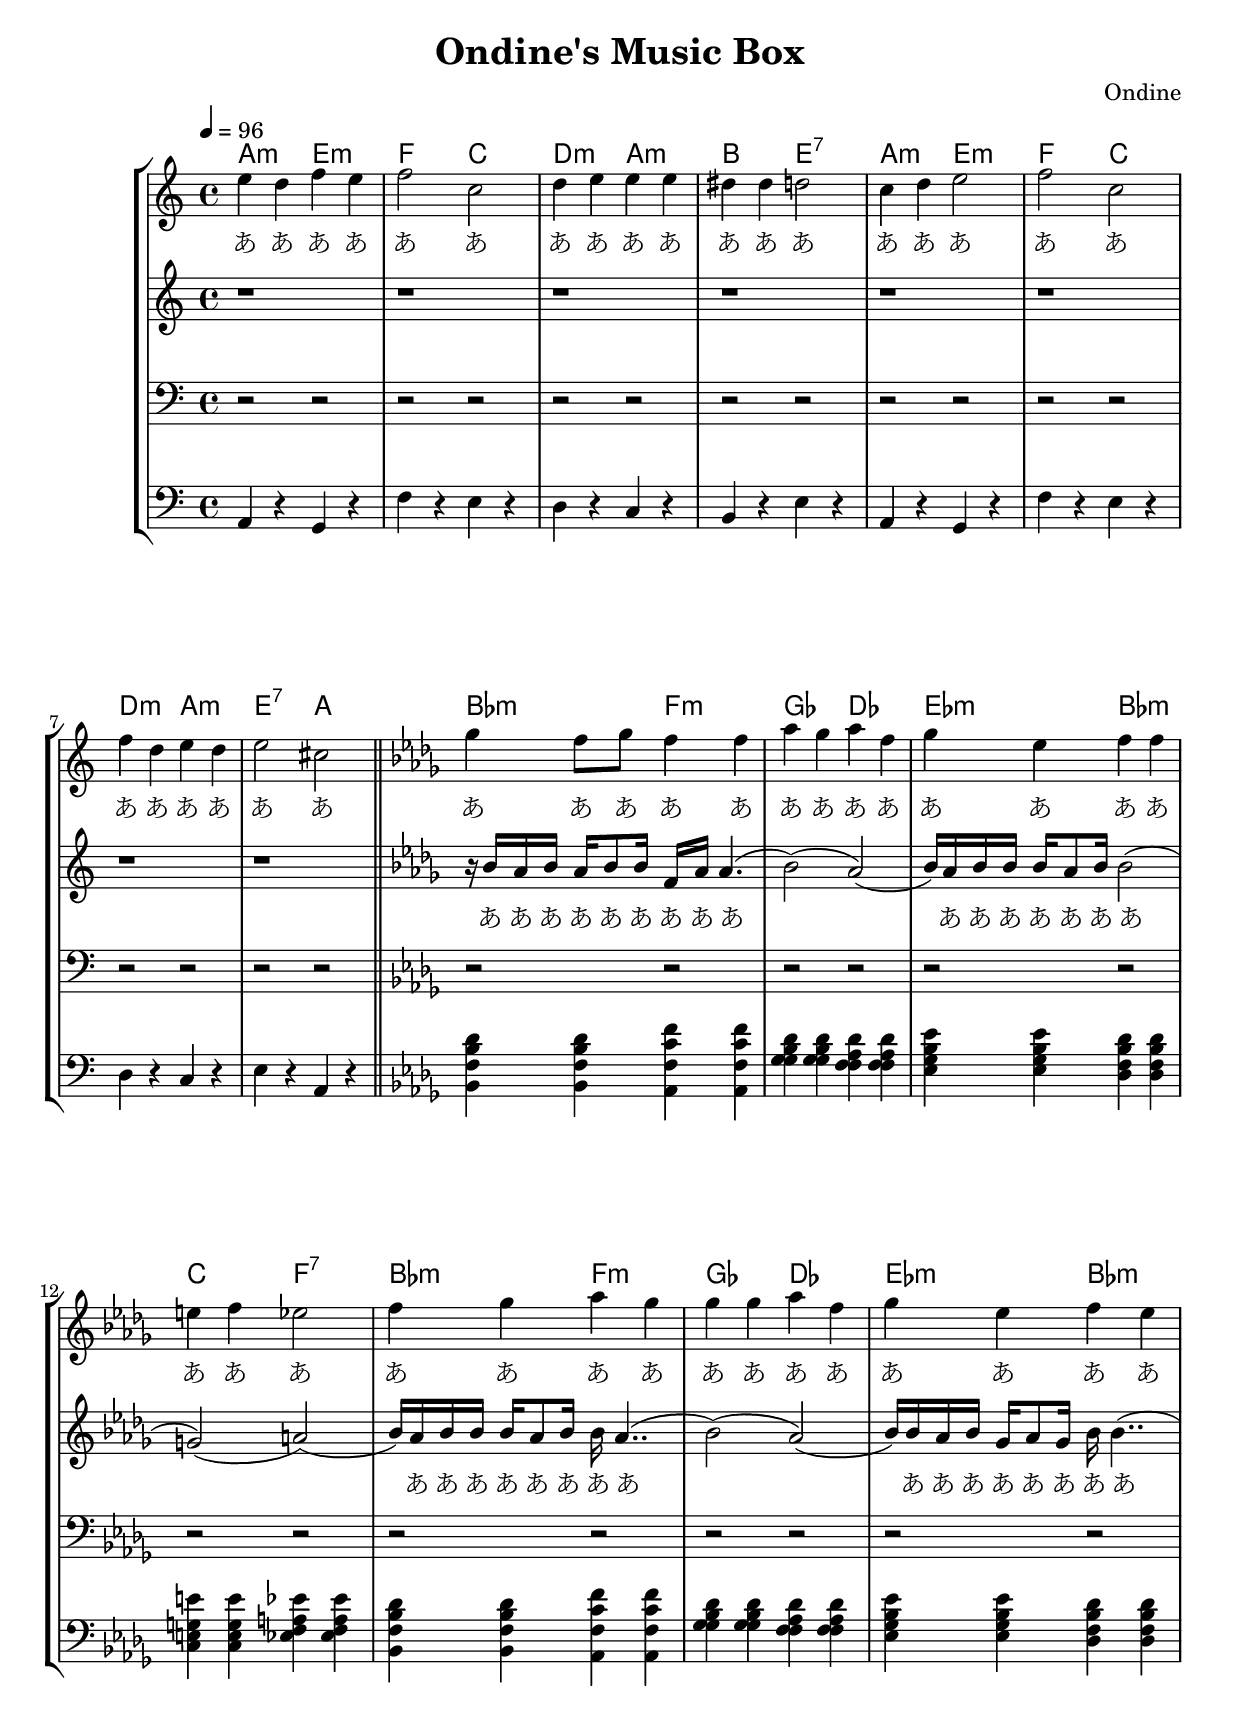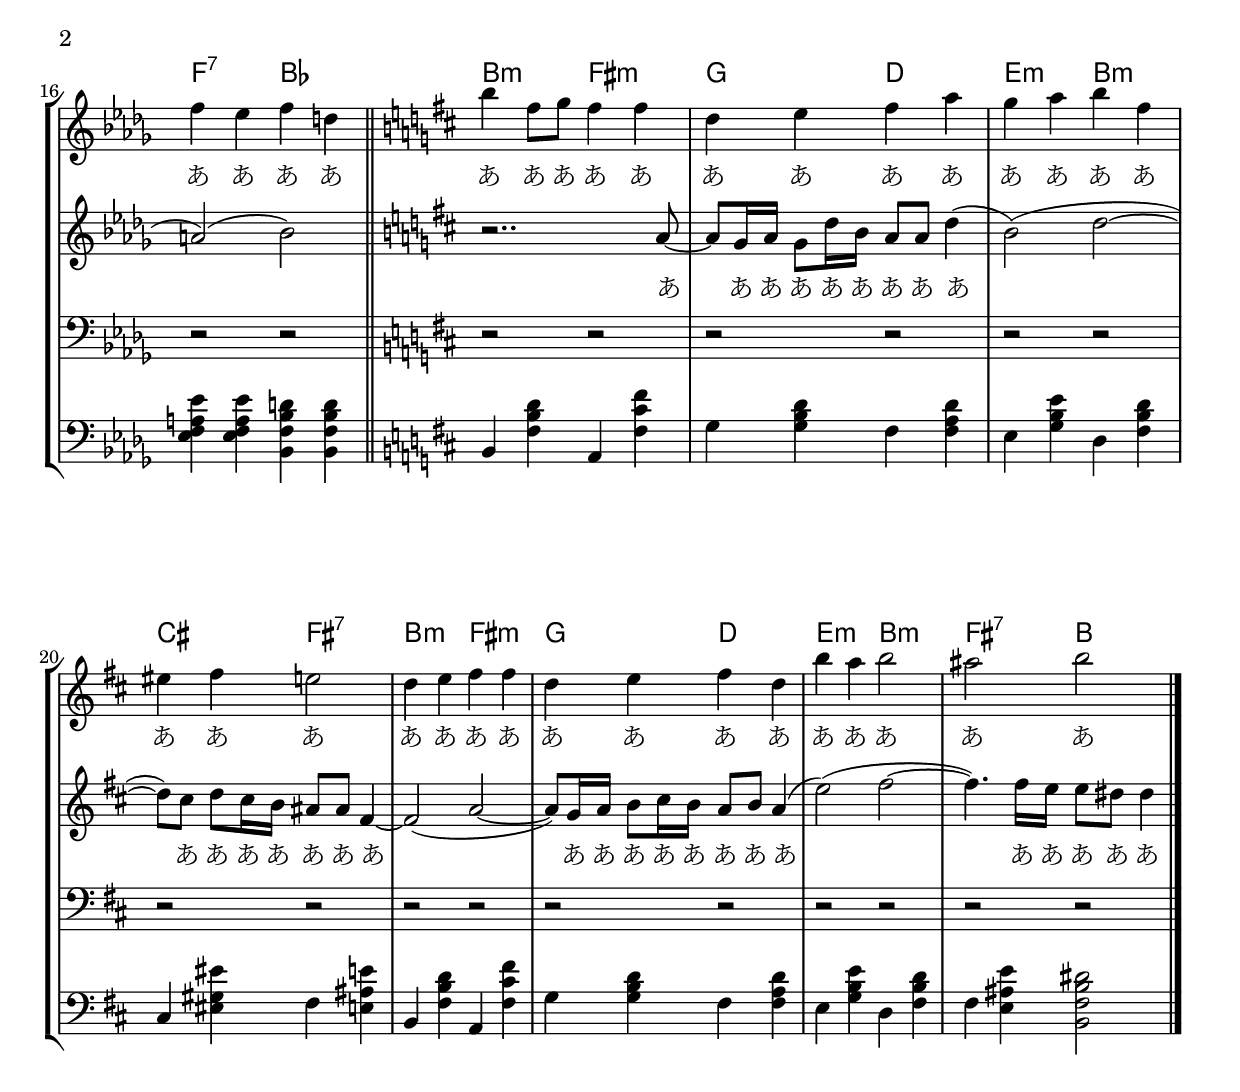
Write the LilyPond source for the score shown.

\version "2.12.1"

\header {
	title = \markup {"Ondine's Music Box"}
	composer = \markup \center-column {Ondine}
}

harmony = \chordmode {
	a2:m e:m f c d:m a:m b e:7 a:m e:m f c d:m a:m e:7 a 

	bes:m f:m ges des es:m bes:m c f:7 bes:m f:m ges des es:m bes:m f:7 bes 

	b:m fis:m g d e:m b:m cis fis:7 b:m fis:m g d e:m b:m fis:7 b 
}

melody = {
	\set Staff.midiInstrument = #"Music box"
		\key c \major
	\tempo 4 = 96
e''4  d''4  f''4  e''4 
	f''2  c''2 
	d''4  e''4  e''4  e''4 
	dis''4  dis''4  d''2 
	c''4  d''4  e''2 
	f''2  c''2 
	f''4  d''4  e''4  d''4 
	e''2  cis''2
	\set Staff.midiInstrument = #"Music box"
		\key des \major
ges''4  f''8  ges''8  f''4  f''4 
	as''4  ges''4  as''4  f''4 
	ges''4  es''4  f''4  f''4 
	e''4  f''4  es''2 
	f''4  ges''4  as''4  ges''4 
	ges''4  ges''4  as''4  f''4 
	ges''4  es''4  f''4  es''4 
	f''4  es''4  f''4  d''4
	\set Staff.midiInstrument = #"Music box"
		\key d \major
b''4  fis''8  g''8  fis''4  fis''4 
	d''4  e''4  fis''4  a''4 
	g''4  a''4  b''4  fis''4 
	eis''4  fis''4  e''2 
	d''4  e''4  fis''4  fis''4 
	d''4  e''4  fis''4  d''4 
	b''4  a''4  b''2 
	ais''2  b''2
	\bar "|."
}

words = \lyricmode {
	あ  あ  あ  あ  あ  あ  あ  あ  あ  あ  あ  あ  あ  あ  あ  あ  あ  あ  あ  あ  あ  あ  あ  あ  
	あ  あ  あ  あ  あ  あ  あ  あ  あ  あ  あ  あ  あ  あ  あ  あ  あ  あ  あ  あ  あ  あ  あ  あ  あ  あ  あ  あ  あ  あ  あ  あ  
	あ  あ  あ  あ  あ  あ  あ  あ  あ  あ  あ  あ  あ  あ  あ  あ  あ  あ  あ  あ  あ  あ  あ  あ  あ  あ  あ  あ  あ  
}

secondmelody = {
	\key c \major
	\tempo 4 = 96
	r1 | r1 | r1 | r1 | r1 | r1 | r1 | r1   
	\set Staff.midiInstrument = #"Music box"
		\key des \major
r16 bes'16  as'16  bes'16  as'16  bes'8  bes'16  f'16  as'16  as'4. 
	(bes'2)  (as'2) 
	(bes'16)  as'16  bes'16  bes'16  bes'16  as'8  bes'16  bes'2 
	(g'2)  (a'2) 
	(bes'16)  as'16  bes'16  bes'16  bes'16  as'8  bes'16  bes'16  as'4.. 
	(bes'2)  (as'2) 
	(bes'16)  bes'16  as'16  bes'16  ges'16  as'8  ges'16  bes'16  bes'4.. 
	(a'2)  (bes'2)
	\set Staff.midiInstrument = #"Music box"
		\key d \major
r2.. a'8~ 
	a'8  g'16  a'16  g'8  d''16  b'16  a'8  a'8  d''4 
	(b'2)  (d''2~ 
	d''8)  cis''8  d''8  cis''16  b'16  ais'8  ais'8  fis'4~ 
	fis'2  (a'2~ 
	a'8)  g'16  a'16  b'8  cis''16  b'16  a'8  b'8  a'4 
	(e''2)  (fis''2~ 
	fis''4.)  fis''16  e''16  e''8  dis''8  dis''4
	\bar "|."
}

secondwords = \lyricmode {
	
	あ  あ  あ  あ  あ  あ  あ  あ  あ  あ  あ  あ  あ  あ  あ  あ  あ  あ  あ  あ  あ  あ  あ  あ  あ  あ  あ  あ  あ  あ  あ  あ  
	あ  あ  あ  あ  あ  あ  あ  あ  あ  あ  あ  あ  あ  あ  あ  あ  あ  あ  あ  あ  あ  あ  あ  あ  あ  あ  あ  あ  あ  
}

tempochange = {
	\tempo 4 = 96
	r1 | r1 | r1 | r1 | r1 | r1 | r1 | r1 \bar "||"
	\tempo 4 = 96
	r1 | r1 | r1 | r1 | r1 | r1 | r1 | r1 \bar "||"
	\tempo 4 = 96
	r1 | r1 | r1 | r1 | r1 | r1 | r1 | r1 \bar "|."
}

mainacc = {
	\clef bass
	\set Staff.midiInstrument = #"Acoustic grand"
	\key c \major
	\tempo 4 = 96
	r2
	r2
	r2
	r2
	r2
	r2
	r2
	r2
	r2
	r2
	r2
	r2
	r2
	r2
	r2
	r2
	\bar "||"

	\set Staff.midiInstrument = #"Acoustic grand"
	\key des \major
	r2
	r2
	r2
	r2
	r2
	r2
	r2
	r2
	r2
	r2
	r2
	r2
	r2
	r2
	r2
	r2
	\bar "||"

	\set Staff.midiInstrument = #"Acoustic grand"
	\key d \major
	r2
	r2
	r2
	r2
	r2
	r2
	r2
	r2
	r2
	r2
	r2
	r2
	r2
	r2
	r2
	r2
	\bar "|."
}

subacc = {
	\clef bass
	\set Staff.midiInstrument = #"Music box"
	\key c \major
	\tempo 4 = 96
	a,4 r4
	g,4 r4
	f4 r4
	e4 r4
	d4 r4
	c4 r4
	b,4 r4
	e4 r4
	a,4 r4
	g,4 r4
	f4 r4
	e4 r4
	d4 r4
	c4 r4
	e4 r4
	a,4 r4
	\bar "||"

	\set Staff.midiInstrument = #"Music box"
	\key des \major
	<bes, f bes des'>4 <bes, f bes des'>4
	<as, f c' f'>4 <as, f c' f'>4
	<ges ges bes des'>4 <ges ges bes des'>4
	<f f as des'>4 <f f as des'>4
	<es ges bes es'>4 <es ges bes es'>4
	<des f bes des'>4 <des f bes des'>4
	<c e g e'>4 <c e g e'>4
	<f es a es'>4 <f es a es'>4
	<bes, f bes des'>4 <bes, f bes des'>4
	<as, f c' f'>4 <as, f c' f'>4
	<ges ges bes des'>4 <ges ges bes des'>4
	<f f as des'>4 <f f as des'>4
	<es ges bes es'>4 <es ges bes es'>4
	<des f bes des'>4 <des f bes des'>4
	<f es a es'>4 <f es a es'>4
	<bes, f bes d'>4 <bes, f bes d'>4
	\bar "||"

	\set Staff.midiInstrument = #"Music box"
	\key d \major
	b,4 <fis b d'>4
	a,4 <fis cis' fis'>4
	g4 <g b d'>4
	fis4 <fis a d'>4
	e4 <g b e'>4
	d4 <fis b d'>4
	cis4 <eis gis eis'>4
	fis4 <e ais e'>4
	b,4 <fis b d'>4
	a,4 <fis cis' fis'>4
	g4 <g b d'>4
	fis4 <fis a d'>4
	e4 <g b e'>4
	d4 <fis b d'>4
	fis4 <e ais e'>4
	<b, fis b dis'>2
	\bar "|."
}

percA = {
	\drummode {
	r1 |r1 |r1 |r1 |r1 |r1 |r1 |r1 \bar "||"
	r1 |r1 |r1 |r1 |r1 |r1 |r1 |r1 \bar "||"
	r1 |r1 |r1 |r1 |r1 |r1 |r1 |r1 \bar "|."
	}
}

percB = {
	\drummode {
	r1 |r1 |r1 |r1 |r1 |r1 |r1 |r1 \bar "||"
	r1 |r1 |r1 |r1 |r1 |r1 |r1 |r1 \bar "||"
	r1 |r1 |r1 |r1 |r1 |r1 |r1 |r1 \bar "|."
	}
}

percC = {
	\drummode {
	r1 |r1 |r1 |r1 |r1 |r1 |r1 |r1 \bar "||"
	r1 |r1 |r1 |r1 |r1 |r1 |r1 |r1 \bar "||"
	r1 |r1 |r1 |r1 |r1 |r1 |r1 |r1 \bar "|."
	}
}

percD = {
	\drummode {
	r1 |r1 |r1 |r1 |r1 |r1 |r1 |r1 \bar "||"
	r1 |r1 |r1 |r1 |r1 |r1 |r1 |r1 \bar "||"
	r1 |r1 |r1 |r1 |r1 |r1 |r1 |r1 \bar "|."
	}
}

percE = {
	\drummode {
	r1 |r1 |r1 |r1 |r1 |r1 |r1 |r1 \bar "||"
	r1 |r1 |r1 |r1 |r1 |r1 |r1 |r1 \bar "||"
	r1 |r1 |r1 |r1 |r1 |r1 |r1 |r1 \bar "|."
	}
}

\score {
	<<
		\new StaffGroup <<
			\new ChordNames {\harmony}
			\new Voice = "melody" {\melody}
			\new Lyrics \lyricsto "melody" \words
			\new Voice = "secondmelody" {\secondmelody}
			\new Lyrics \lyricsto "secondmelody" \secondwords
			\new Staff = "mainacc" {\mainacc}
			\new Staff = "subacc" {\subacc}
		>>
	>>
	\layout { }
}
